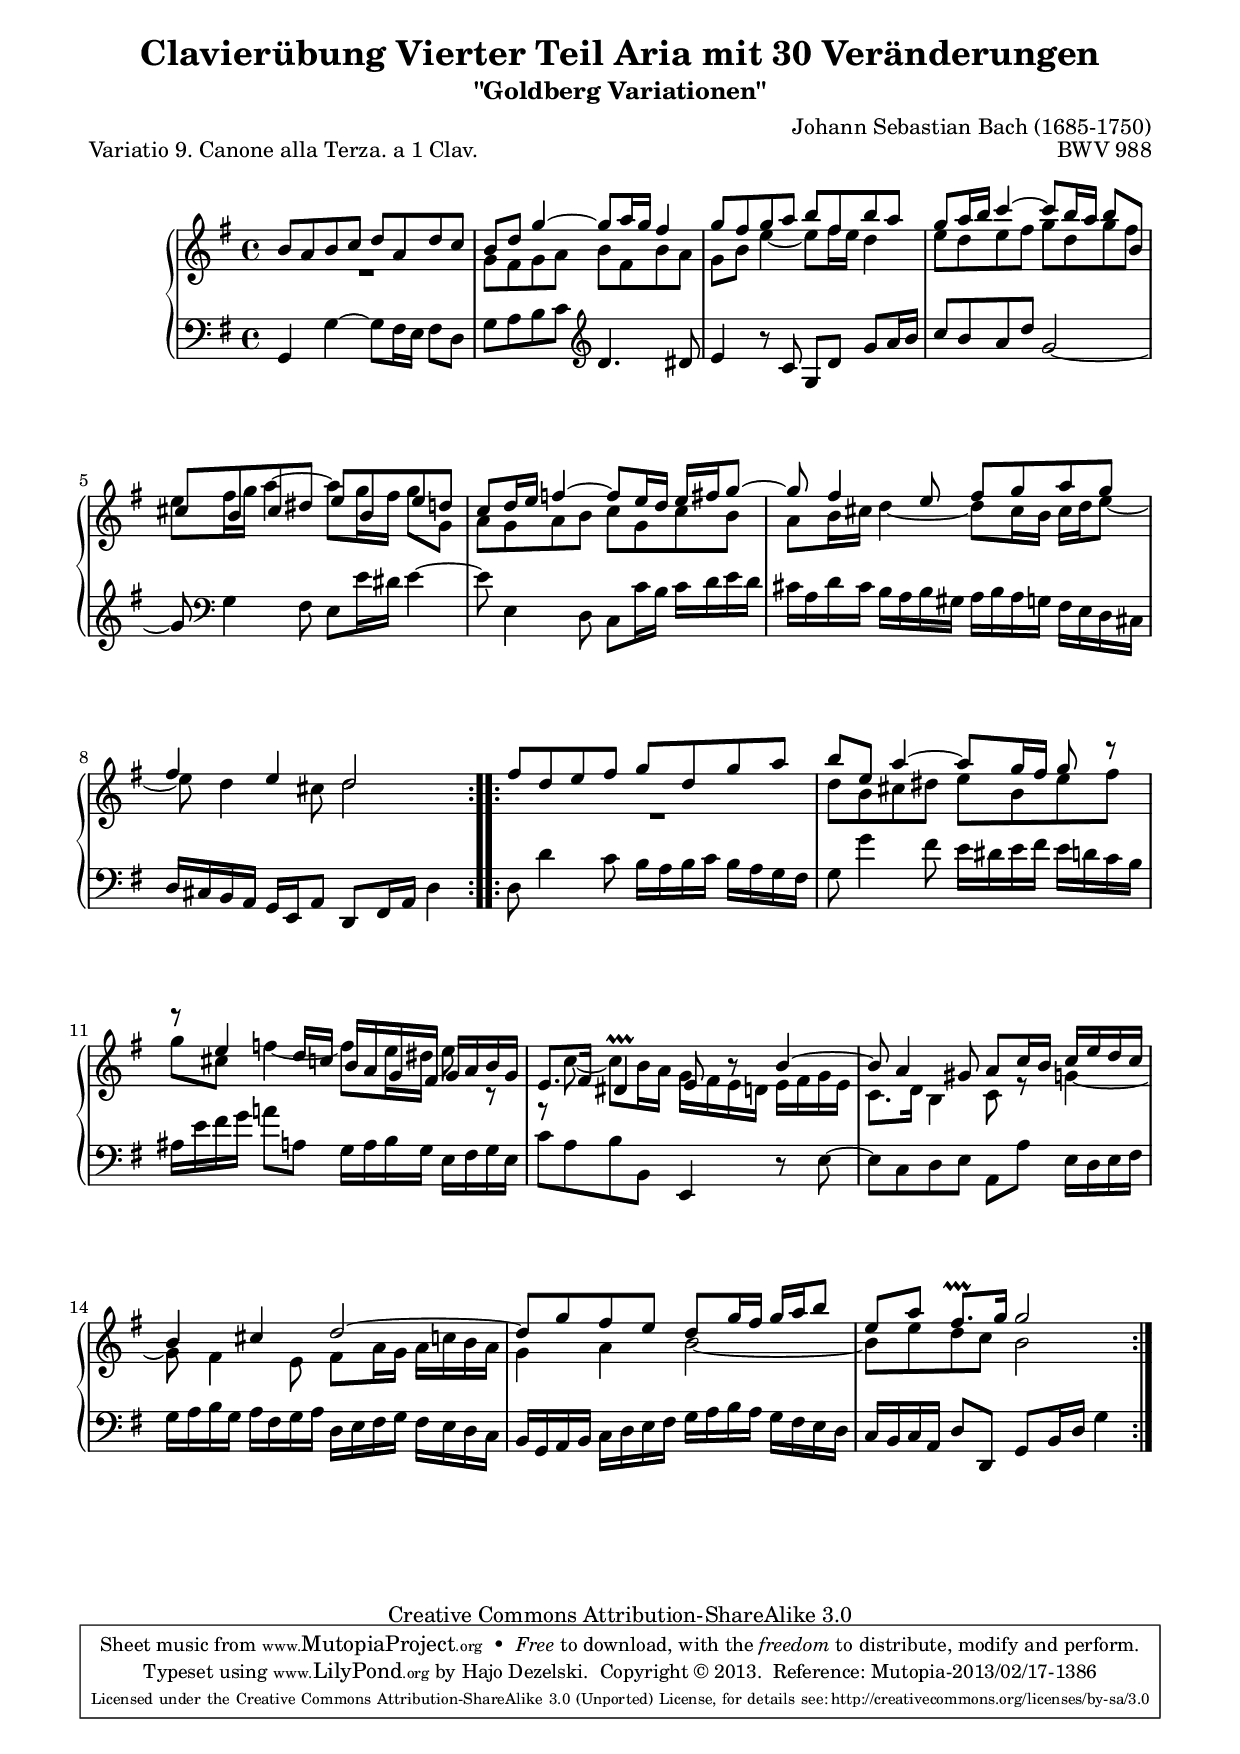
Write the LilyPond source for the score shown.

\version "2.24.0"

\paper {
    line-width = 18.0\cm
    markup-system-spacing.basic-distance = #11
    system-system-spacing.basic-distance = #18
    ragged-bottom = ##t
    ragged-last-bottom = ##t
    page-count = 1
}

%#(set-default-paper-size "letter")

#(set-global-staff-size 19)

\header {
        title = "Clavierübung Vierter Teil Aria mit 30 Veränderungen"
        subtitle = "\"Goldberg Variationen\""
        piece = "Variatio 9. Canone alla Terza. a 1 Clav."
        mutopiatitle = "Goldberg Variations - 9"
        composer = "Johann Sebastian Bach (1685-1750)"
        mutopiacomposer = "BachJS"
        opus = "BWV 988"
        date = "1741"
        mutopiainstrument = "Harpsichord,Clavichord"
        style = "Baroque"
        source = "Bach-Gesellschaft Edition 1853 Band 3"
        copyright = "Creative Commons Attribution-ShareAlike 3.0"
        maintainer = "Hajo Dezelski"
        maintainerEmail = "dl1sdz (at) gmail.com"
	
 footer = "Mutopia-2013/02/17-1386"
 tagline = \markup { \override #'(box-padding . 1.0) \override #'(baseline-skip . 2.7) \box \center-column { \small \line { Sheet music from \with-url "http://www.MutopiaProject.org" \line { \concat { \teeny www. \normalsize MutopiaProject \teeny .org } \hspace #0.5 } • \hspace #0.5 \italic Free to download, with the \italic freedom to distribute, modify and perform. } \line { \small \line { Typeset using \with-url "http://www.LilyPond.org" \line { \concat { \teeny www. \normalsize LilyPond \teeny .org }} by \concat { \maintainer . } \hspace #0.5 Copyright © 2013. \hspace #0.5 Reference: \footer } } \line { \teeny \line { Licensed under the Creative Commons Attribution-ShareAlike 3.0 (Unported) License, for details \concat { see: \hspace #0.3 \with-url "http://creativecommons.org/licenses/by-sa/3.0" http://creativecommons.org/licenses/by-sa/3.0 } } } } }
}

% Macros %%%%%%%%%%%%%%%%%%%%%%%%%%%%%%%%%%%%%%%%%%%%%%%%%%%%

global = {\key g \major \time 4/4 }
staffUpper = {\change Staff = upper \stemDown}
staffLower = {\change Staff = lower \stemUp}
shortenStem = { \once \override Stem.length-fraction = #(magstep -1.2) }

%%%%%%%%%%%%%%%%%%%%%%%%%%%%%%%%%%%%%%%%%%%%%%%%%%%%%%%%%%

sopranoOne =   \relative b' {
    \repeat volta 2 { %begin repeated section
    \stemUp
         b8 [ a8 b8 c8 ] d8 [ a8 d8 c8 ] | % 1
        b8 [ d8 ] g4 ~ g8 [ a16 g16 ] fis4 | % 2
        g8 [ fis8 g8 a8 ] b8 [ fis8 b8 a8 ] | % 3
        g8 [ a16 b16 ] c4 ~ c8 [ b16 a16 ] b8 [ b,8 ] | % 4
        \override Beam.positions = #'(4.6 . 5.2)
        cis8 [ b8 cis8 dis8 ] \override Beam.positions = #'(4.5 . 4.5) e8 [ b8 e8 d8 ] | % 5
        \revert Beam.positions
        c8 [ d16 e16 ] f4 ~ f8 [ e16 d16 ] e16 [ fis16 g8 ~ ] | % 6
        g8 fis4 e8 fis8 [ g8 a8 g8 ] | % 7
        fis4 e4 d2  % 8
    } %end of repeated section
  
    \repeat volta 2 { %begin repeated section
        fis8 [ d8 e8 fis8 ] g8 [ d8 g8 a8 ] | % 9
        b8 [ e,8 ] a4 ~ a8 [ g16 fis16 ] g8 r8 | % 10
        r8 e4 d16 [ c16 ] b16 [ a16 g16 fis16 ] g16 [ a16 b16 g16 ] | % 11
        e8. [ fis16 ] dis4\prallprall e8 b'8\rest b4 ~ | % 12
        b8 a4 gis8 a8 [ c16 b16 ] c16 [ e16 d16 c16 ] | % 13
        b4 cis4 d2 ~ | % 14
        d8 [ g8 fis8 e8 ] d8 [ g16 fis16 ] g16 [ a16 b8 ] | % 15
        e,8 [ a8 ] fis8. \prallprall [ g16 ] g2  % 16
    } %end repeated section
}

sopranoTwo =   \relative g' {
    \repeat volta 2 { %begin repeated section
    \stemDown
    	R1 | % 1
	g8 [ fis8 g8 a8 ] b8 [ fis8 b8 a8 ] | % 2
        g8 [ b8 ] e4 ~ e8 [ fis16 e16 ] d4 | % 3
        e8 [ d8 e8 fis8 ] g8 [ d8 g8 fis8 ] | % 4
        e8 [ fis16 g16 ] a4 ^~ a8 [ g16 fis16 ] g8 [ g,8 ] | % 5
        a8 [ g8 a8 b8 ] c8 [ g8 c8 b8 ] | % 6
        a8 [ b16 cis16 ] d4 ~ d8 [ cis16 b16 ] cis16 [ d16 e8 ]~ | % 7
        e8 d4 cis8 d2 % 8
    } %end of repeated section
  
    \repeat volta 2 { %begin repeated section
	R1 | % 9
        d8 [ b8 cis8 dis8 ] e8 [ b8 e8 fis8 ] | % 10
        g8 [ cis,8 ] f4 ~ f8 [ e16 dis16 ] \shortenStem e8 r8 | % 11
        r8 c8 ~ c8 [ b16 a16 ] g16 [ fis16 e16 d16 ] e16 [ fis16 g16 e16
        ] | % 12
        c8. [ d16 ] b4 c8 r8 g'4 ~| % 13
        g8 fis4 e8 fis8 [ a16 g16 ] a16 [ c16 b16 a16 ] | % 14
        g4 a4 b2 ~| % 15
        b8 [ e8 d8 c8 ] b2 % 16  
    } %end repeated section
}
lineBreaks = {
	s1 \repeat unfold 3 { \noBreak s1}  %system1
	s1 \repeat unfold 2 { \noBreak s1}  %system2
	s1 \repeat unfold 2 { \noBreak s1}  %system3
	s1 \repeat unfold 2 { \noBreak s1}  %system4
	s1 \repeat unfold 2 { \noBreak s1}  %system5	
}

soprano = << \sopranoOne \\ \sopranoTwo \\ \lineBreaks >>

%%
%% Bass Clef
%% 

bass = \relative g, {
    \repeat volta 2 { %begin repeated section
        g4 g'4 ~ g8 [ fis16 e16 ] fis8 [ d8 ] | % 1
        g8 [ a8 b8 c8 ] \clef "treble" d4. dis8 | % 2
        e4  r8 c8 g8 [ d'8 ] g8 [ a16 b16 ] | % 3
        c8 ^[ b8 a8 d8 ] g,2 ~ | % 4
        g8 \clef "bass" g,4 fis8 e8 [ e'16 dis16 ] e4 ~ | % 5
        e8 e,4 d8 c8 [ c'16 b16 ] c16 [ d16 e16 d16 ] | % 6
        cis16 [ a16 d16 cis16 ] b16 [ a16 b16 gis16 ] a16 [ b16 a16 g16
        ] fis16 [ e16 d16 cis16 ] | % 7
        d16 [ cis16 b16 a16 ] g16 [ e16 a8 ] d,8 [ fis16 a16 ] d4  % 8

    } %end of repeated section
  
    \repeat volta 2 { %begin repeated section
        d8 d'4 c8 b16 [ a16 b16 c16 ] b16 [ a16 g16 fis16 ] | % 9
        g8 g'4 fis8 e16 [ dis16 e16 fis16 ] e16 [ d16 c16 b16 ] | % 10
        ais16 [ e'16 fis16 g16 ] a!8 [ a,8 ] g16 [ a16 b16 g16 ] e16 [
        fis16 g16 e16 ] | % 11
        c'8 [ a8 b8 b,8 ] e,4 r8 e'8 ~ | % 12
        e8 [ c8 d8 e8 ] a,8 [ a'8 ] e16 [ d16 e16 fis16 ] | % 13
        g16 [ a16 b16 g16 ] a16 [ fis16 g16 a16 ] d,16 [ e16 fis16 g16 ]
        fis16 [ e16 d16 c16 ] | % 14
        b16 [ g16 a16 b16 ] c16 [ d16 e16 fis16 ] g16 [ a16 b16 a16 ] g16
        [ fis16 e16 d16 ] | % 15
        c16 [ b c a ] d8 [ d,8 ] g8 [ b16 d16 ] g4 } % 16
      } %end repeated section



%% Merge score - Piano staff in key of G Major, 12/8 time.

\score {
    \context PianoStaff <<
        \set PianoStaff.midiInstrument = "harpsichord"
        \context Staff = "upper" { \clef "treble" \global << \soprano >>  }
        \context Staff = "lower"  { \clef "bass" \global \bass }
    >>
    \layout{ }
    \midi{ }
}
